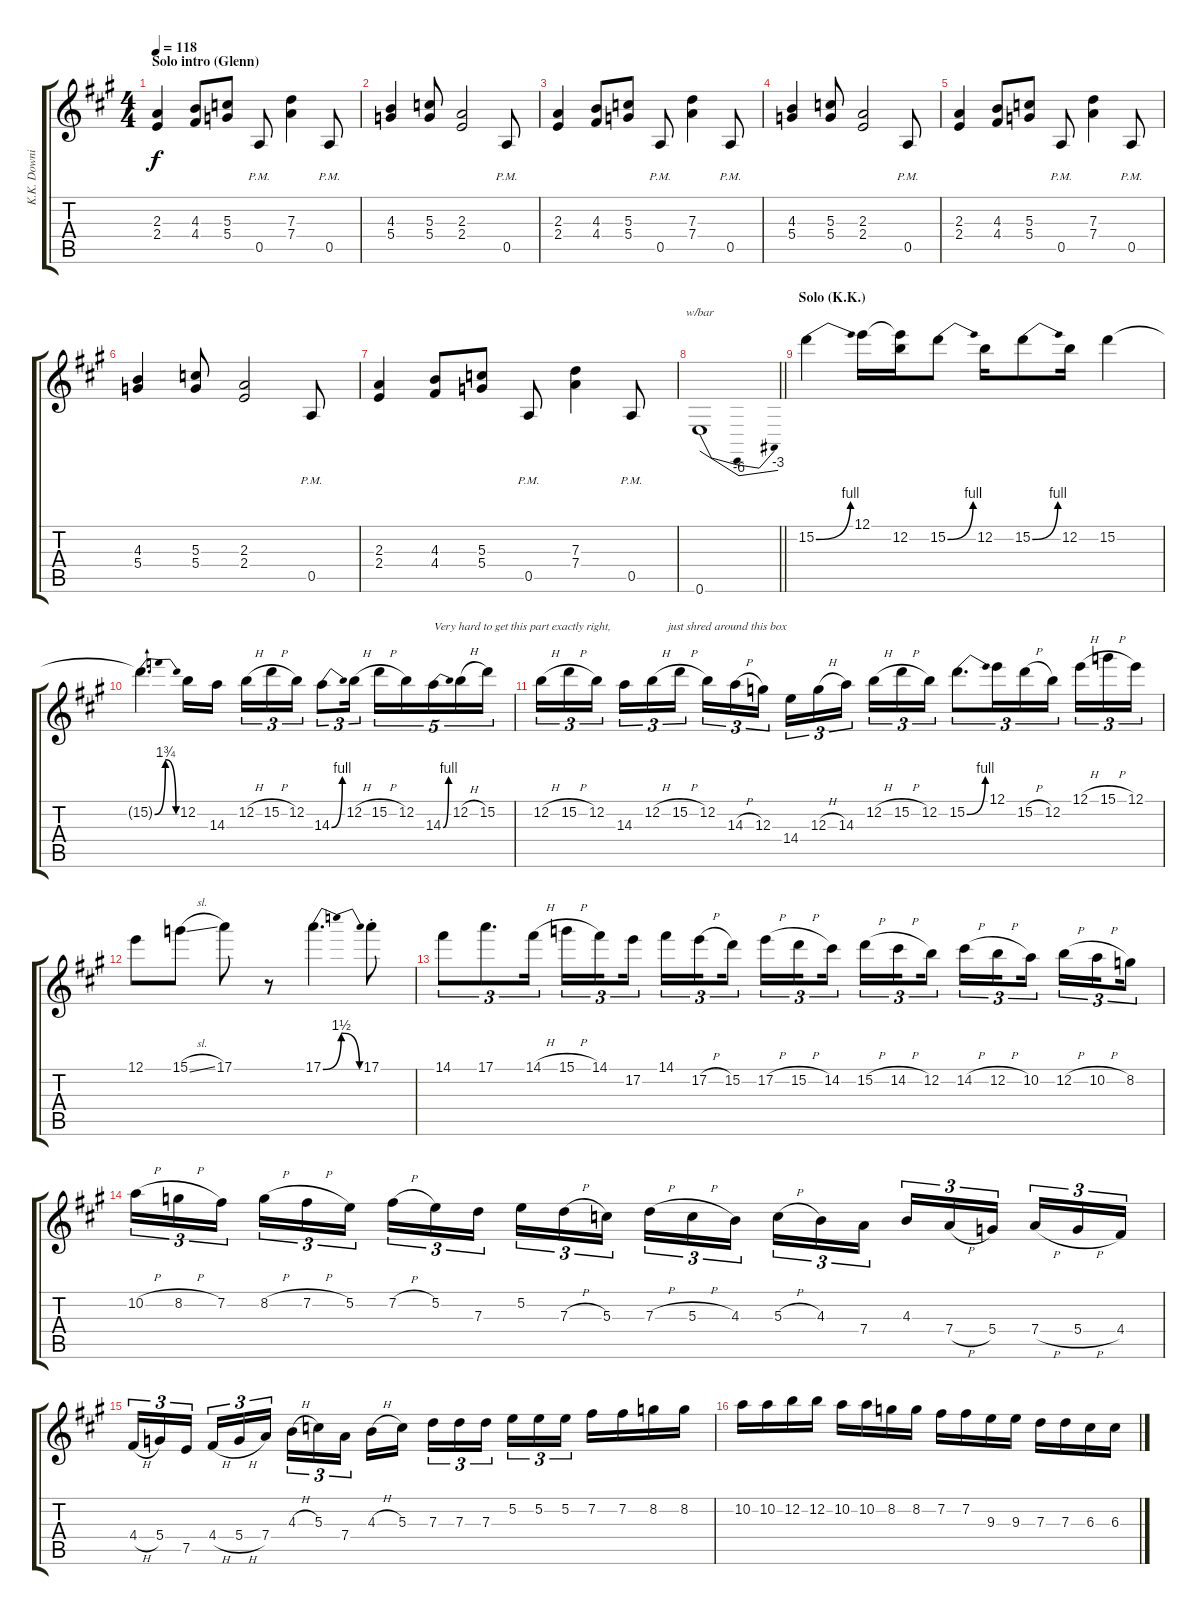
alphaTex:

\track ("K.K. Downing" "K.K. Downi") {instrument distortionguitar}
\staff {score tabs}
\tuning (E4 B3 G3 D3 A2 E2) {hide}
\ts (4 4)
\section ("" "Solo intro (Glenn)")
\tempo 118
\clef g2
\ks f#minor
(2.3 2.4).4{dy f} (4.3 4.4).8 (5.3 5.4).8 0.5{pm}.8 (7.3 7.4).4 0.5{pm}.8 |
(4.3 5.4).4 (5.3 5.4).8 (2.3 2.4).2 0.5{pm}.8 |
(2.3 2.4).4 (4.3 4.4).8 (5.3 5.4).8 0.5{pm}.8 (7.3 7.4).4 0.5{pm}.8 |
(4.3 5.4).4 (5.3 5.4).8 (2.3 2.4).2 0.5{pm}.8 |
(2.3 2.4).4 (4.3 4.4).8 (5.3 5.4).8 0.5{pm}.8 (7.3 7.4).4 0.5{pm}.8 |
(4.3 5.4).4 (5.3 5.4).8 (2.3 2.4).2 0.5{pm}.8 |
(2.3 2.4).4 (4.3 4.4).8 (5.3 5.4).8 0.5{pm}.8 (7.3 7.4).4 0.5{pm}.8 |
\barLineRight lightlight
0.6.1{tbe (dip default 0 0 25 -24 35 -24 60 -12)} |
\section ("" "Solo (K.K.)")
15.2{be (bend 0 0 60 4)}.4{instrument distortionguitar} 12.1.16 (12.1{t} 12.2).16 15.2{be (bend 0 0 60 4)}.8 12.2.16 15.2{be (bend 0 0 60 4)}.8 12.2.16 15.2.4 |
15.2{be (bendrelease 0 0 15 7 27 7 60 0) t}.4{d} 12.2.16 14.3.16 12.2{h}.16{tu (3 2)} 15.2{h}.16{tu (3 2)} 12.2.16{tu (3 2)} 14.3{be (bend 0 0 60 4)}.8{tu (3 2)} 12.2{h}.16{tu (3 2)} 15.2{h}.16{tu (5 4)} 12.2.16{tu (5 4)} 14.3{be (bend 0 0 60 4)}.16{tu (5 4) txt "Very hard to get this part exactly right,"} 12.2{h}.16{tu (5 4)} 15.2.16{tu (5 4)} |
12.2{h}.16{tu (3 2)} 15.2{h}.16{tu (3 2)} 12.2.16{tu (3 2) beam splitsecondary} 14.3.16{tu (3 2)} 12.2{h}.16{tu (3 2) txt "     just shred around this box"} 15.2{h}.16{tu (3 2)} 12.2.16{tu (3 2)} 14.3{h}.16{tu (3 2)} 12.3.16{tu (3 2) beam splitsecondary} 14.4.16{tu (3 2)} 12.3{h}.16{tu (3 2)} 14.3.16{tu (3 2)} 12.2{h}.16{tu (3 2)} 15.2{h}.16{tu (3 2)} 12.2.16{tu (3 2)} 15.2{be (bend 0 0 60 4)}.8{d tu (3 2)} 12.1.16{tu (3 2)} 15.2{h}.16{tu (3 2)} 12.2.16{tu (3 2) beam splitsecondary} 12.1{h}.16{tu (3 2)} 15.1{h}.16{tu (3 2)} 12.1.16{tu (3 2)} |
12.1.8 15.1{sl}.8 17.1.8 r.8 17.1{be (bendrelease 0 0 15 6 28 6 60 0)}.4{d} 17.1{st}.8 |
14.1.8{tu (3 2)} 17.1.8{d tu (3 2)} 14.1{h}.16{tu (3 2)} 15.1{h}.16{tu (3 2)} 14.1.16{tu (3 2) beam splitsecondary} 17.2.16{tu (3 2)} 14.1.16{tu (3 2)} 17.2{h}.16{tu (3 2) beam splitsecondary} 15.2.16{tu (3 2)} 17.2{h}.16{tu (3 2)} 15.2{h}.16{tu (3 2) beam splitsecondary} 14.2.16{tu (3 2)} 15.2{h}.16{tu (3 2)} 14.2{h}.16{tu (3 2) beam splitsecondary} 12.2.16{tu (3 2)} 14.2{h}.16{tu (3 2)} 12.2{h}.16{tu (3 2) beam splitsecondary} 10.2.16{tu (3 2)} 12.2{h}.16{tu (3 2)} 10.2{h}.16{tu (3 2) beam splitsecondary} 8.2.16{tu (3 2)} |
10.2{h}.16{tu (3 2)} 8.2{h}.16{tu (3 2)} 7.2.16{tu (3 2) beam splitsecondary} 8.2{h}.16{tu (3 2)} 7.2{h}.16{tu (3 2)} 5.2.16{tu (3 2)} 7.2{h}.16{tu (3 2)} 5.2.16{tu (3 2)} 7.3.16{tu (3 2) beam splitsecondary} 5.2.16{tu (3 2)} 7.3{h}.16{tu (3 2)} 5.3.16{tu (3 2)} 7.3{h}.16{tu (3 2)} 5.3{h}.16{tu (3 2)} 4.3.16{tu (3 2) beam splitsecondary} 5.3{h}.16{tu (3 2)} 4.3.16{tu (3 2)} 7.4.16{tu (3 2)} 4.3.16{tu (3 2)} 7.4{h}.16{tu (3 2)} 5.4.16{tu (3 2) beam splitsecondary} 7.4{h}.16{tu (3 2)} 5.4{h}.16{tu (3 2)} 4.4.16{tu (3 2)} |
4.4{h}.16{tu (3 2)} 5.4.16{tu (3 2)} 7.5.16{tu (3 2) beam splitsecondary} 4.4{h}.16{tu (3 2)} 5.4{h}.16{tu (3 2)} 7.4.16{tu (3 2)} 4.3{h}.16{tu (3 2)} 5.3.16{tu (3 2)} 7.4.16{tu (3 2) beam splitsecondary} 4.3{h}.16 5.3.16 7.3.16{tu (3 2)} 7.3.16{tu (3 2)} 7.3.16{tu (3 2) beam splitsecondary} 5.2.16{tu (3 2)} 5.2.16{tu (3 2)} 5.2.16{tu (3 2)} 7.2.16 7.2.16 8.2.16 8.2.16 |
10.2.16 10.2.16 12.2.16 12.2.16 10.2.16 10.2.16 8.2.16 8.2.16 7.2.16 7.2.16 9.3.16 9.3.16 7.3.16 7.3.16 6.3.16 6.3.16
